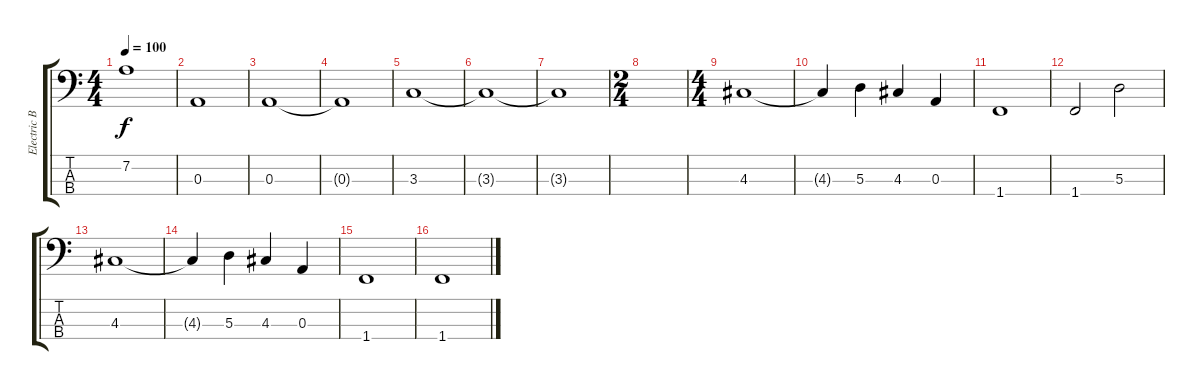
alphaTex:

\track ("Electric Bass" "Electric B") {instrument electricbassfinger}
\staff {score tabs}
\tuning (G2 D2 A1 E1) {hide}
\ts (4 4)
\tempo 100
\clef f4
\ks aminor
7.2.1{dy f} |
0.3.1 |
0.3.1 |
0.3{t}.1 |
3.3.1 |
3.3{t}.1 |
3.3{t}.1 |
\ts (2 4)
|
\ts (4 4)
4.3.1 |
4.3{t}.4 5.3.4 4.3.4 0.3.4 |
1.4.1 |
1.4.2 5.3.2 |
4.3.1 |
4.3{t}.4 5.3.4 4.3.4 0.3.4 |
1.4.1 |
1.4.1
